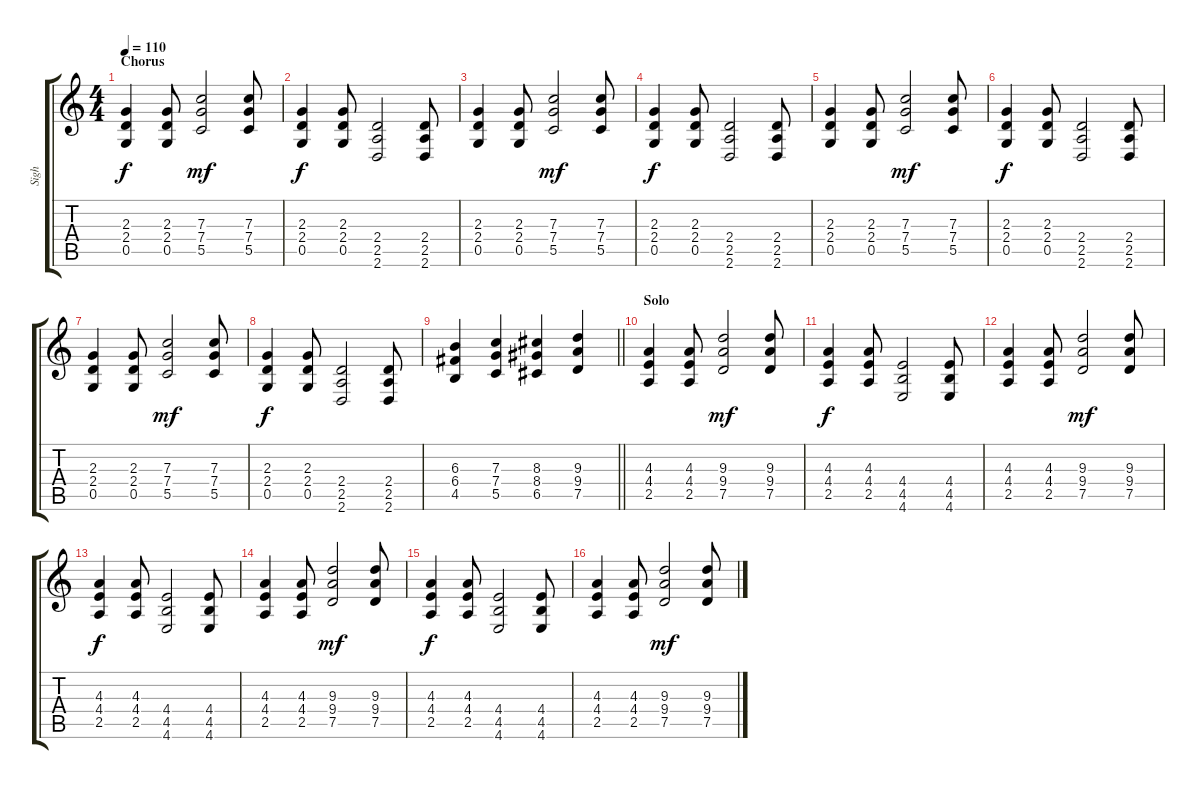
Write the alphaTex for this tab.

\track ("Sigh" "Sigh") {instrument overdrivenguitar}
\staff {score tabs}
\tuning (D4 A3 F3 C3 G2 C2) {hide}
\ts (4 4)
\section ("" "Chorus")
\tempo 110
\clef g2
\ks c
(2.3 2.4 0.5).4{dy f} (2.3 2.4 0.5).8 (7.3 7.4 5.5).2{dy mf} (7.3 7.4 5.5).8 |
(2.3 2.4 0.5).4{dy f} (2.3 2.4 0.5).8 (2.4 2.5 2.6).2 (2.4 2.5 2.6).8 |
(2.3 2.4 0.5).4 (2.3 2.4 0.5).8 (7.3 7.4 5.5).2{dy mf} (7.3 7.4 5.5).8 |
(2.3 2.4 0.5).4{dy f} (2.3 2.4 0.5).8 (2.4 2.5 2.6).2 (2.4 2.5 2.6).8 |
(2.3 2.4 0.5).4 (2.3 2.4 0.5).8 (7.3 7.4 5.5).2{dy mf} (7.3 7.4 5.5).8 |
(2.3 2.4 0.5).4{dy f} (2.3 2.4 0.5).8 (2.4 2.5 2.6).2 (2.4 2.5 2.6).8 |
(2.3 2.4 0.5).4 (2.3 2.4 0.5).8 (7.3 7.4 5.5).2{dy mf} (7.3 7.4 5.5).8 |
(2.3 2.4 0.5).4{dy f} (2.3 2.4 0.5).8 (2.4 2.5 2.6).2 (2.4 2.5 2.6).8 |
\barLineRight lightlight
(6.3 6.4 4.5).4 (7.3 7.4 5.5).4 (8.3 8.4 6.5).4 (9.3 9.4 7.5).4 |
\section ("" "Solo")
(4.3 4.4 2.5).4 (4.3 4.4 2.5).8 (9.3 9.4 7.5).2{dy mf} (9.3 9.4 7.5).8 |
(4.3 4.4 2.5).4{dy f} (4.3 4.4 2.5).8 (4.4 4.5 4.6).2 (4.4 4.5 4.6).8 |
(4.3 4.4 2.5).4 (4.3 4.4 2.5).8 (9.3 9.4 7.5).2{dy mf} (9.3 9.4 7.5).8 |
(4.3 4.4 2.5).4{dy f} (4.3 4.4 2.5).8 (4.4 4.5 4.6).2 (4.4 4.5 4.6).8 |
(4.3 4.4 2.5).4 (4.3 4.4 2.5).8 (9.3 9.4 7.5).2{dy mf} (9.3 9.4 7.5).8 |
(4.3 4.4 2.5).4{dy f} (4.3 4.4 2.5).8 (4.4 4.5 4.6).2 (4.4 4.5 4.6).8 |
(4.3 4.4 2.5).4 (4.3 4.4 2.5).8 (9.3 9.4 7.5).2{dy mf} (9.3 9.4 7.5).8
